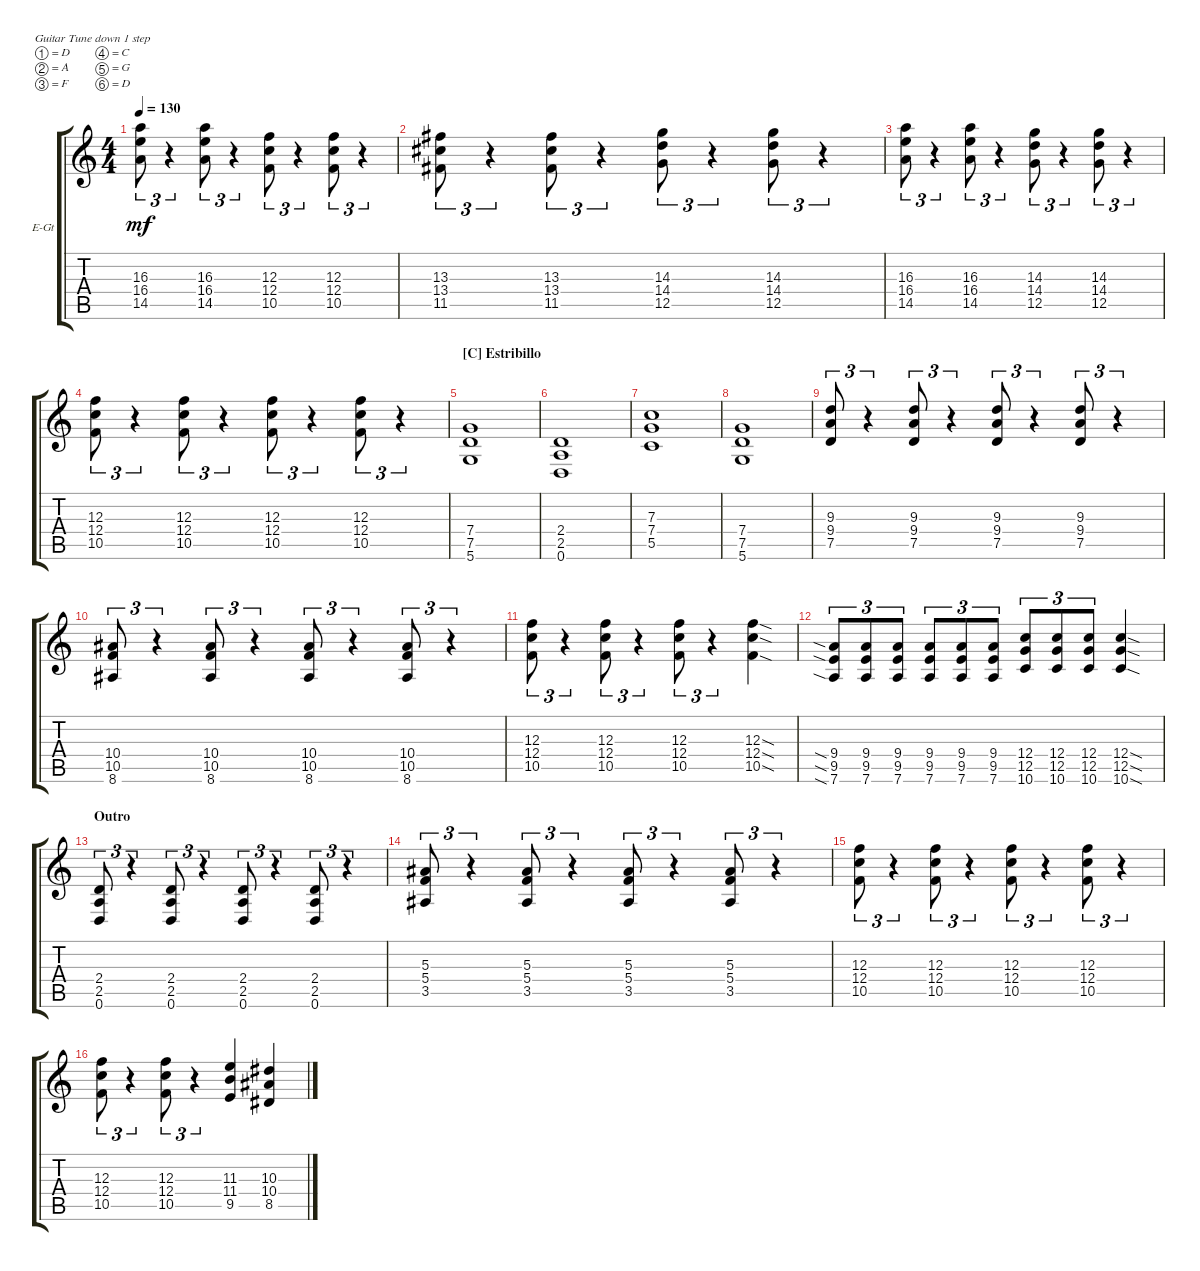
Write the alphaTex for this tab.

\bracketExtendMode groupsimilarinstruments
\firstSystemTrackNameOrientation horizontal
\otherSystemsTrackNameOrientation horizontal
\track ("Lead Guitar Ghoul" "E-Gt") {instrument distortionguitar}
\staff {score tabs}
\tuning (D4 A3 F3 C3 G2 D2)
\ts (4 4)
\tempo 130
\clef g2
\ks c
(14.5 16.4 16.3).8{tu (3 2) dy mf} r.4{tu (3 2)} (14.5 16.4 16.3).8{tu (3 2)} r.4{tu (3 2)} (10.5 12.4 12.3).8{tu (3 2)} r.4{tu (3 2)} (12.3 12.4 10.5).8{tu (3 2)} r.4{tu (3 2)} |
(11.5 13.4 13.3).8{tu (3 2)} r.4{tu (3 2)} (13.3 13.4 11.5).8{tu (3 2)} r.4{tu (3 2)} (12.5 14.4 14.3).8{tu (3 2)} r.4{tu (3 2)} (14.3 14.4 12.5).8{tu (3 2)} r.4{tu (3 2)} |
(14.5 16.4 16.3).8{tu (3 2)} r.4{tu (3 2)} (14.5 16.4 16.3).8{tu (3 2)} r.4{tu (3 2)} (12.5 14.4 14.3).8{tu (3 2)} r.4{tu (3 2)} (12.5 14.4 14.3).8{tu (3 2)} r.4{tu (3 2)} |
(10.5 12.4 12.3).8{tu (3 2)} r.4{tu (3 2)} (10.5 12.4 12.3).8{tu (3 2)} r.4{tu (3 2)} (10.5 12.4 12.3).8{tu (3 2)} r.4{tu (3 2)} (10.5 12.4 12.3).8{tu (3 2)} r.4{tu (3 2)} |
\section ("C" "Estribillo")
(5.6 7.5 7.4).1 |
(0.6 2.5 2.4).1 |
(5.5 7.4 7.3).1 |
(5.6 7.5 7.4).1 |
(7.5 9.4 9.3).8{tu (3 2)} r.4{tu (3 2)} (7.5 9.4 9.3).8{tu (3 2)} r.4{tu (3 2)} (7.5 9.4 9.3).8{tu (3 2)} r.4{tu (3 2)} (7.5 9.4 9.3).8{tu (3 2)} r.4{tu (3 2)} |
(10.5 10.4 8.6).8{tu (3 2)} r.4{tu (3 2)} (10.5 10.4 8.6).8{tu (3 2)} r.4{tu (3 2)} (10.5 10.4 8.6).8{tu (3 2)} r.4{tu (3 2)} (10.5 10.4 8.6).8{tu (3 2)} r.4{tu (3 2)} |
(10.5 12.4 12.3).8{tu (3 2)} r.4{tu (3 2)} (10.5 12.4 12.3).8{tu (3 2)} r.4{tu (3 2)} (10.5 12.4 12.3).8{tu (3 2)} r.4{tu (3 2)} (10.5{sod} 12.4{sod} 12.3{sod}).4 |
(9.5{sia} 9.4{sia} 7.6{sia}).8{tu (3 2)} (9.5 9.4 7.6).8{tu (3 2)} (9.5 9.4 7.6).8{tu (3 2)} (9.5 9.4 7.6).8{tu (3 2)} (9.5 9.4 7.6).8{tu (3 2)} (9.5 9.4 7.6).8{tu (3 2)} (12.5 12.4 10.6).8{tu (3 2)} (12.5 12.4 10.6).8{tu (3 2)} (12.5 12.4 10.6).8{tu (3 2)} (12.5{sod} 12.4{sod} 10.6{sod}).4 |
\section ("" "Outro")
(2.5 2.4 0.6).8{tu (3 2)} r.4{tu (3 2)} (2.5 2.4 0.6).8{tu (3 2)} r.4{tu (3 2)} (2.5 2.4 0.6).8{tu (3 2)} r.4{tu (3 2)} (2.5 2.4 0.6).8{tu (3 2)} r.4{tu (3 2)} |
(3.5 5.4 5.3).8{tu (3 2)} r.4{tu (3 2)} (3.5 5.4 5.3).8{tu (3 2)} r.4{tu (3 2)} (3.5 5.4 5.3).8{tu (3 2)} r.4{tu (3 2)} (3.5 5.4 5.3).8{tu (3 2)} r.4{tu (3 2)} |
(10.5 12.4 12.3).8{tu (3 2)} r.4{tu (3 2)} (10.5 12.4 12.3).8{tu (3 2)} r.4{tu (3 2)} (10.5 12.4 12.3).8{tu (3 2)} r.4{tu (3 2)} (10.5 12.4 12.3).8{tu (3 2)} r.4{tu (3 2)} |
(10.5 12.4 12.3).8{tu (3 2)} r.4{tu (3 2)} (10.5 12.4 12.3).8{tu (3 2)} r.4{tu (3 2)} (9.5 11.4 11.3).4 (10.3 10.4 8.5).4
